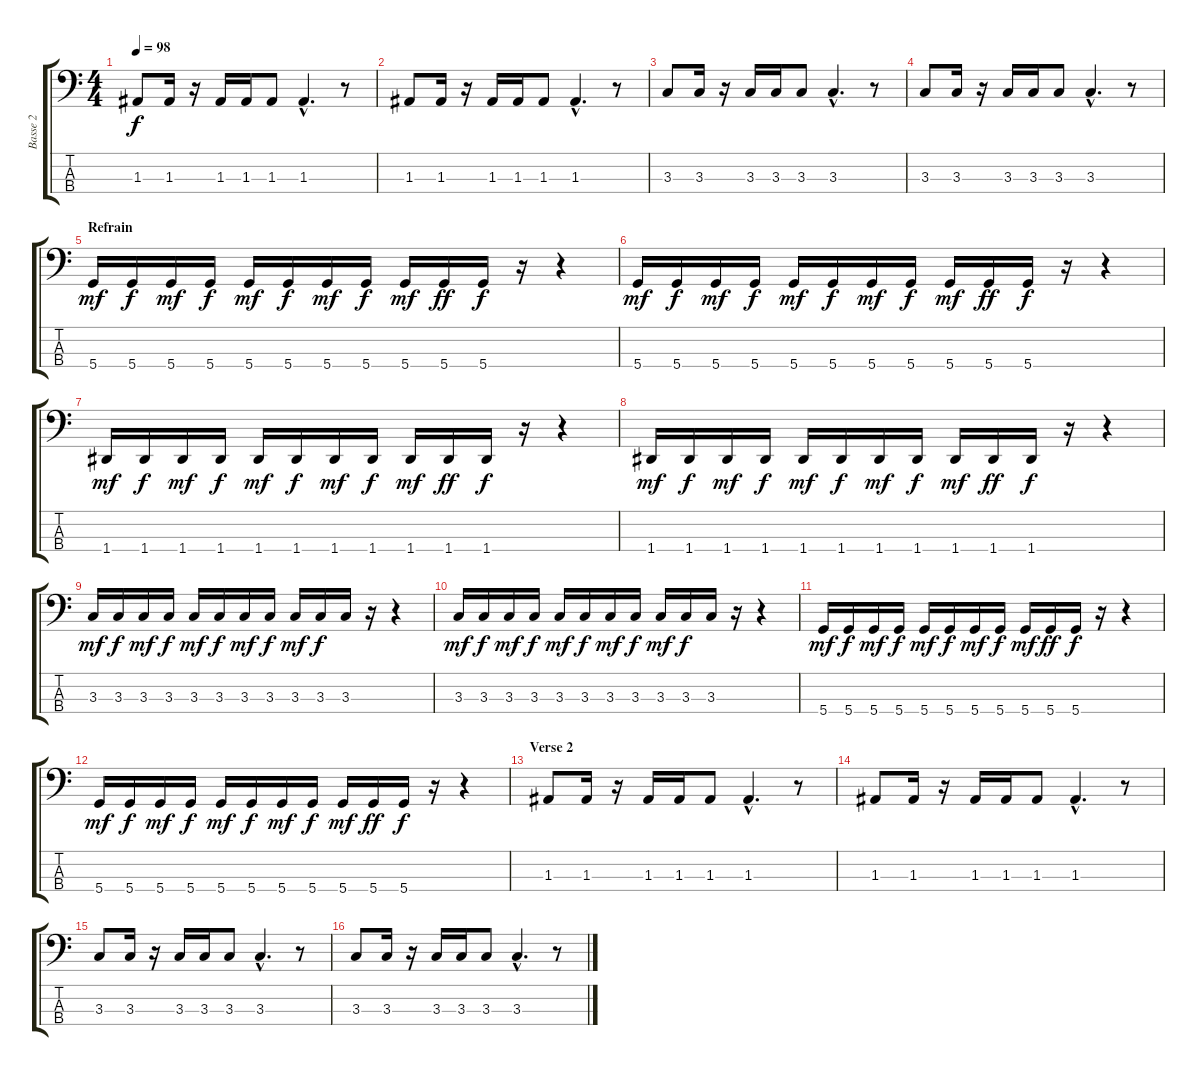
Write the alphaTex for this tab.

\track ("Basse 2" "Basse 2") {instrument fretlessbass}
\staff {score tabs}
\tuning (G2 D2 A1 D1) {hide}
\ts (4 4)
\tempo 98
\clef f4
\ks c
1.3.8{dy f} 1.3.16 r.16 1.3.16 1.3.16 1.3.8 1.3{hac}.4{d} r.8 |
1.3.8 1.3.16 r.16 1.3.16 1.3.16 1.3.8 1.3{hac}.4{d} r.8 |
3.3.8 3.3.16 r.16 3.3.16 3.3.16 3.3.8 3.3{hac}.4{d} r.8 |
3.3.8 3.3.16 r.16 3.3.16 3.3.16 3.3.8 3.3{hac}.4{d} r.8 |
\section ("" "Refrain")
5.4.16{dy mf} 5.4.16{dy f} 5.4.16{dy mf} 5.4.16{dy f} 5.4.16{dy mf} 5.4.16{dy f} 5.4.16{dy mf} 5.4.16{dy f} 5.4.16{dy mf} 5.4.16{dy ff} 5.4.16{dy f} r.16 r.4 |
5.4.16{dy mf} 5.4.16{dy f} 5.4.16{dy mf} 5.4.16{dy f} 5.4.16{dy mf} 5.4.16{dy f} 5.4.16{dy mf} 5.4.16{dy f} 5.4.16{dy mf} 5.4.16{dy ff} 5.4.16{dy f} r.16 r.4 |
1.4.16{dy mf} 1.4.16{dy f} 1.4.16{dy mf} 1.4.16{dy f} 1.4.16{dy mf} 1.4.16{dy f} 1.4.16{dy mf} 1.4.16{dy f} 1.4.16{dy mf} 1.4.16{dy ff} 1.4.16{dy f} r.16 r.4 |
1.4.16{dy mf} 1.4.16{dy f} 1.4.16{dy mf} 1.4.16{dy f} 1.4.16{dy mf} 1.4.16{dy f} 1.4.16{dy mf} 1.4.16{dy f} 1.4.16{dy mf} 1.4.16{dy ff} 1.4.16{dy f} r.16 r.4 |
3.3.16{dy mf} 3.3.16{dy f} 3.3.16{dy mf} 3.3.16{dy f} 3.3.16{dy mf} 3.3.16{dy f} 3.3.16{dy mf} 3.3.16{dy f} 3.3.16{dy mf} 3.3.16{dy f} 3.3.16 r.16 r.4 |
3.3.16{dy mf} 3.3.16{dy f} 3.3.16{dy mf} 3.3.16{dy f} 3.3.16{dy mf} 3.3.16{dy f} 3.3.16{dy mf} 3.3.16{dy f} 3.3.16{dy mf} 3.3.16{dy f} 3.3.16 r.16 r.4 |
5.4.16{dy mf} 5.4.16{dy f} 5.4.16{dy mf} 5.4.16{dy f} 5.4.16{dy mf} 5.4.16{dy f} 5.4.16{dy mf} 5.4.16{dy f} 5.4.16{dy mf} 5.4.16{dy ff} 5.4.16{dy f} r.16 r.4 |
5.4.16{dy mf} 5.4.16{dy f} 5.4.16{dy mf} 5.4.16{dy f} 5.4.16{dy mf} 5.4.16{dy f} 5.4.16{dy mf} 5.4.16{dy f} 5.4.16{dy mf} 5.4.16{dy ff} 5.4.16{dy f} r.16 r.4 |
\section ("" "Verse 2")
1.3.8 1.3.16 r.16 1.3.16 1.3.16 1.3.8 1.3{hac}.4{d} r.8 |
1.3.8 1.3.16 r.16 1.3.16 1.3.16 1.3.8 1.3{hac}.4{d} r.8 |
3.3.8 3.3.16 r.16 3.3.16 3.3.16 3.3.8 3.3{hac}.4{d} r.8 |
3.3.8 3.3.16 r.16 3.3.16 3.3.16 3.3.8 3.3{hac}.4{d} r.8
